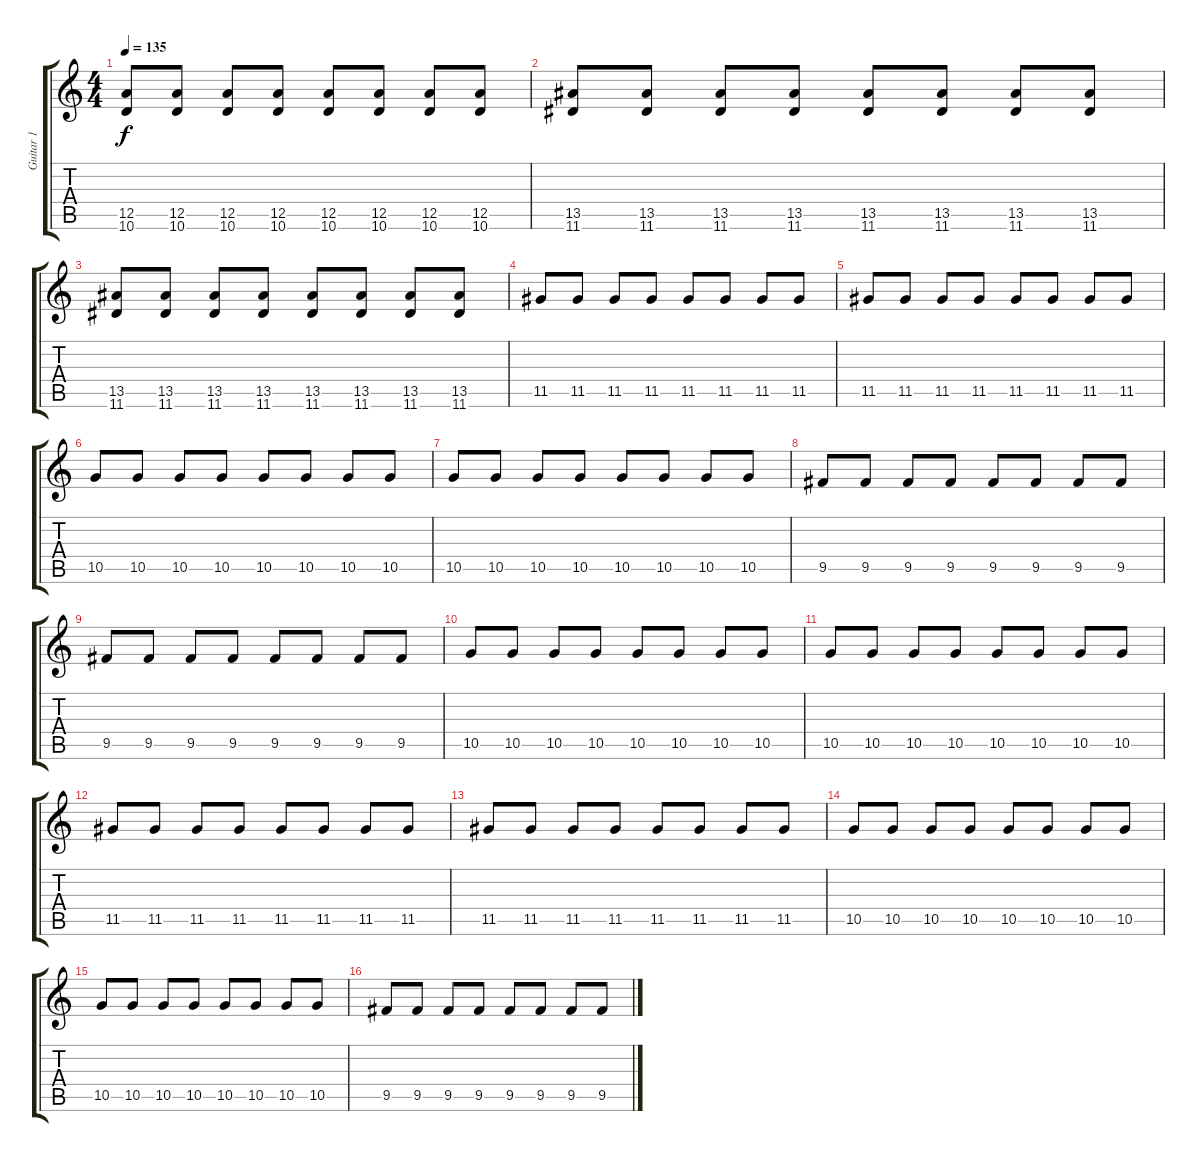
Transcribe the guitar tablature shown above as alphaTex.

\track ("Guitar 1" "Guitar 1") {instrument overdrivenguitar}
\staff {score tabs}
\tuning (E4 B3 G3 D3 A2 E2) {hide}
\ts (4 4)
\tempo 135
\clef g2
\ks c
(12.5 10.6).8{dy f} (12.5 10.6).8 (12.5 10.6).8 (12.5 10.6).8 (12.5 10.6).8 (12.5 10.6).8 (12.5 10.6).8 (12.5 10.6).8 |
(13.5 11.6).8 (13.5 11.6).8 (13.5 11.6).8 (13.5 11.6).8 (13.5 11.6).8 (13.5 11.6).8 (13.5 11.6).8 (13.5 11.6).8 |
(13.5 11.6).8 (13.5 11.6).8 (13.5 11.6).8 (13.5 11.6).8 (13.5 11.6).8 (13.5 11.6).8 (13.5 11.6).8 (13.5 11.6).8 |
11.5.8 11.5.8 11.5.8 11.5.8 11.5.8 11.5.8 11.5.8 11.5.8 |
11.5.8 11.5.8 11.5.8 11.5.8 11.5.8 11.5.8 11.5.8 11.5.8 |
10.5.8 10.5.8 10.5.8 10.5.8 10.5.8 10.5.8 10.5.8 10.5.8 |
10.5.8 10.5.8 10.5.8 10.5.8 10.5.8 10.5.8 10.5.8 10.5.8 |
9.5.8 9.5.8 9.5.8 9.5.8 9.5.8 9.5.8 9.5.8 9.5.8 |
9.5.8 9.5.8 9.5.8 9.5.8 9.5.8 9.5.8 9.5.8 9.5.8 |
10.5.8 10.5.8 10.5.8 10.5.8 10.5.8 10.5.8 10.5.8 10.5.8 |
10.5.8 10.5.8 10.5.8 10.5.8 10.5.8 10.5.8 10.5.8 10.5.8 |
11.5.8 11.5.8 11.5.8 11.5.8 11.5.8 11.5.8 11.5.8 11.5.8 |
11.5.8 11.5.8 11.5.8 11.5.8 11.5.8 11.5.8 11.5.8 11.5.8 |
10.5.8 10.5.8 10.5.8 10.5.8 10.5.8 10.5.8 10.5.8 10.5.8 |
10.5.8 10.5.8 10.5.8 10.5.8 10.5.8 10.5.8 10.5.8 10.5.8 |
9.5.8 9.5.8 9.5.8 9.5.8 9.5.8 9.5.8 9.5.8 9.5.8
